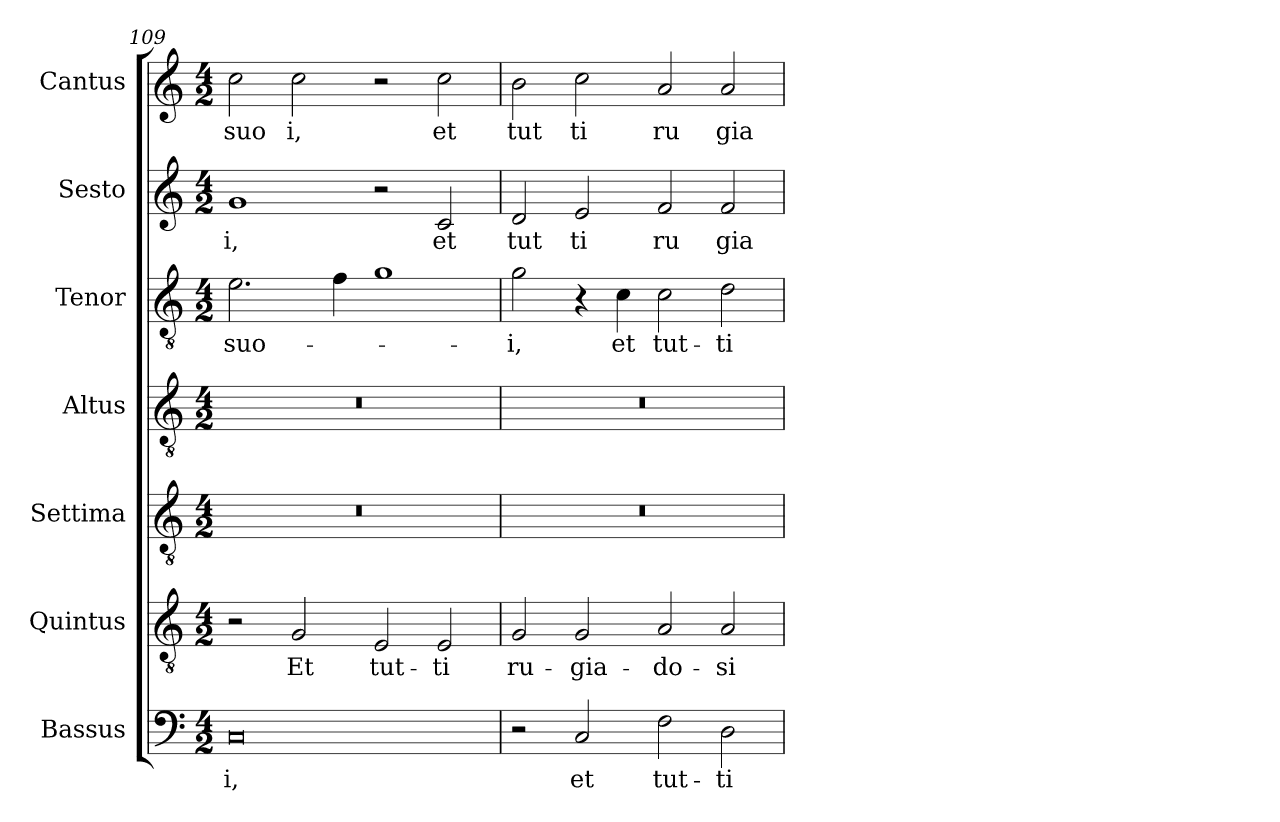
**kern	**text	**kern	**text	**kern	**kern	**kern	**text	**kern	**text	**kern	**text
*part7	*part7	*part6	*part6	*part5	*part4	*part3	*part3	*part2	*part2	*part1	*part1
*staff7	*staff7	*staff6	*staff6	*staff5	*staff4	*staff3	*staff3	*staff2	*staff2	*staff1	*staff1
*I"Bassus	*	*I"Quintus	*	*I"Settima	*I"Altus	*I"Tenor	*	*I"Sesto	*	*I"Cantus	*
*clefF4	*	*clefGv2	*	*clefGv2	*clefGv2	*clefGv2	*	*clefG2	*	*clefG2	*
*	*	*k[]	*	*k[]	*	*	*	*	*	*k[]	*
*	*	*C:	*	*C:	*	*	*	*	*	*C:	*
*M4/2	*	*M4/2	*	*M4/2	*M4/2	*M4/2	*	*M4/2	*	*M4/2	*
=109	=109	=109	=109	=109	=109	=109	=109	=109	=109	=109	=109
!	!LO:LY:b:cj	!	!	!	!	!	!LO:LY:b	!	!LO:LY:b:cj	!	!LO:LY:b:cj
0C	-i,	2r	.	0r	0r	2.e\	suo-	1g	i,	2cc\	suo
!	!	!	!LO:LY:b:cj	!	!	!	!	!	!	!	!LO:LY:b:cj
.	.	2G/	Et	.	.	.	.	.	.	2cc\	i,
.	.	.	.	.	.	4f\	.	.	.	.	.
!	!	!	!LO:LY:b:cj	!	!	!	!	!	!	!	!
.	.	2E/	tut-	.	.	1g	.	2r	.	2r	.
!	!	!	!LO:LY:b:cj	!	!	!	!	!	!LO:LY:b:cj	!	!LO:LY:b:cj
.	.	2E/	-ti	.	.	.	.	2c/	et	2cc\	et
=110	=110	=110	=110	=110	=110	=110	=110	=110	=110	=110	=110
!	!	!	!LO:LY:b:cj	!	!	!	!LO:LY:b:cj	!	!LO:LY:b:cj	!	!LO:LY:b:cj
2r	.	2G/	ru-	0r	0r	2g\	-i,	2d/	tut	2b\	tut
!	!LO:LY:b:cj	!	!LO:LY:b:cj	!	!	!	!	!	!LO:LY:b:cj	!	!LO:LY:b:cj
2C/	et	2G/	-gia-	.	.	4r	.	2e/	ti	2cc\	ti
!	!	!	!	!	!	!	!LO:LY:b:cj	!	!	!	!
.	.	.	.	.	.	4c\	et	.	.	.	.
!	!LO:LY:b:cj	!	!LO:LY:b:cj	!	!	!	!LO:LY:b:cj	!	!LO:LY:b:cj	!	!LO:LY:b:cj
2F\	tut-	2A/	-do-	.	.	2c\	tut-	2f/	ru	2a/	ru
!	!LO:LY:b:cj	!	!LO:LY:b:cj	!	!	!	!LO:LY:b:cj	!	!LO:LY:b:cj	!	!LO:LY:b:cj
2D\	-ti	2A/	-si	.	.	2d\	-ti	2f/	gia	2a/	gia
=	=	=	=	=	=	=	=	=	=	=	=
*-	*-	*-	*-	*-	*-	*-	*-	*-	*-	*-	*-
